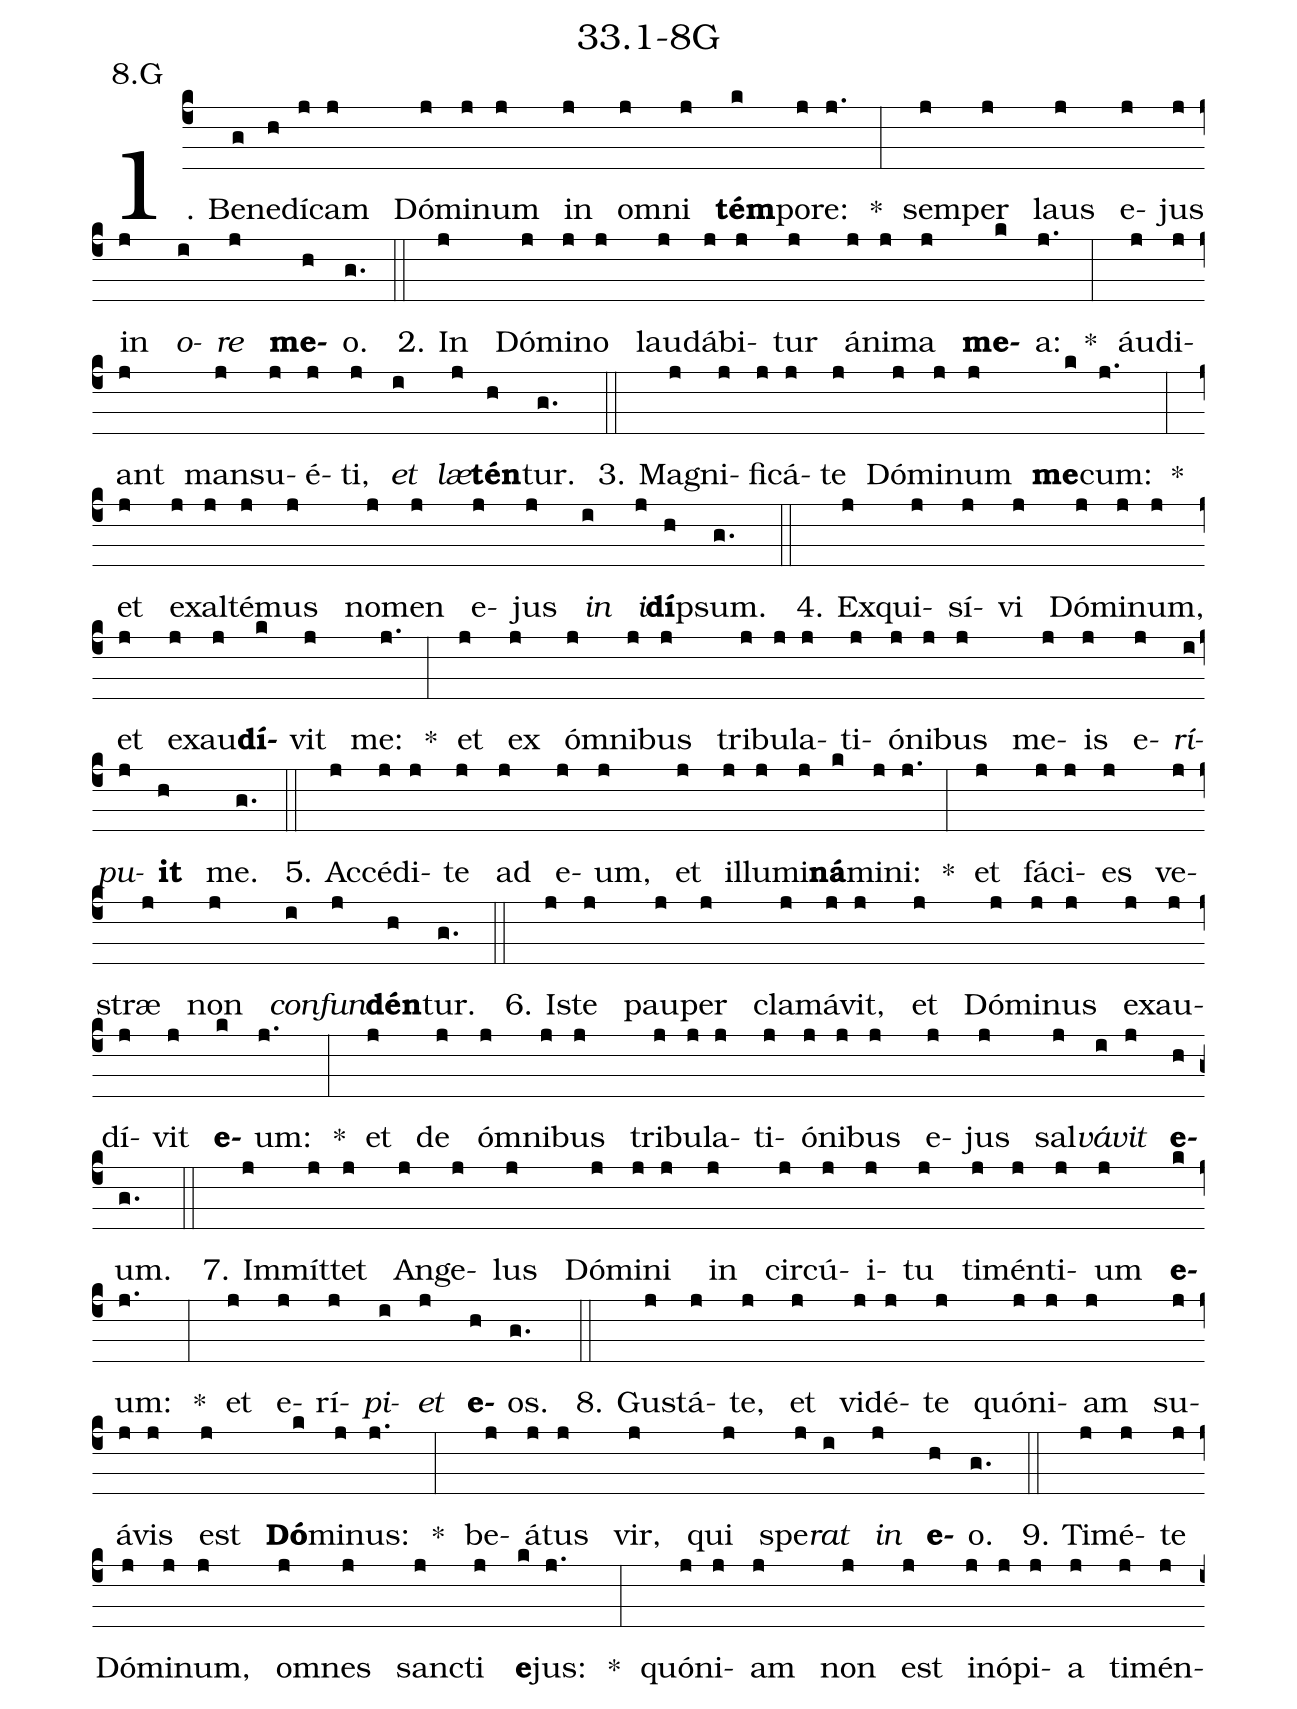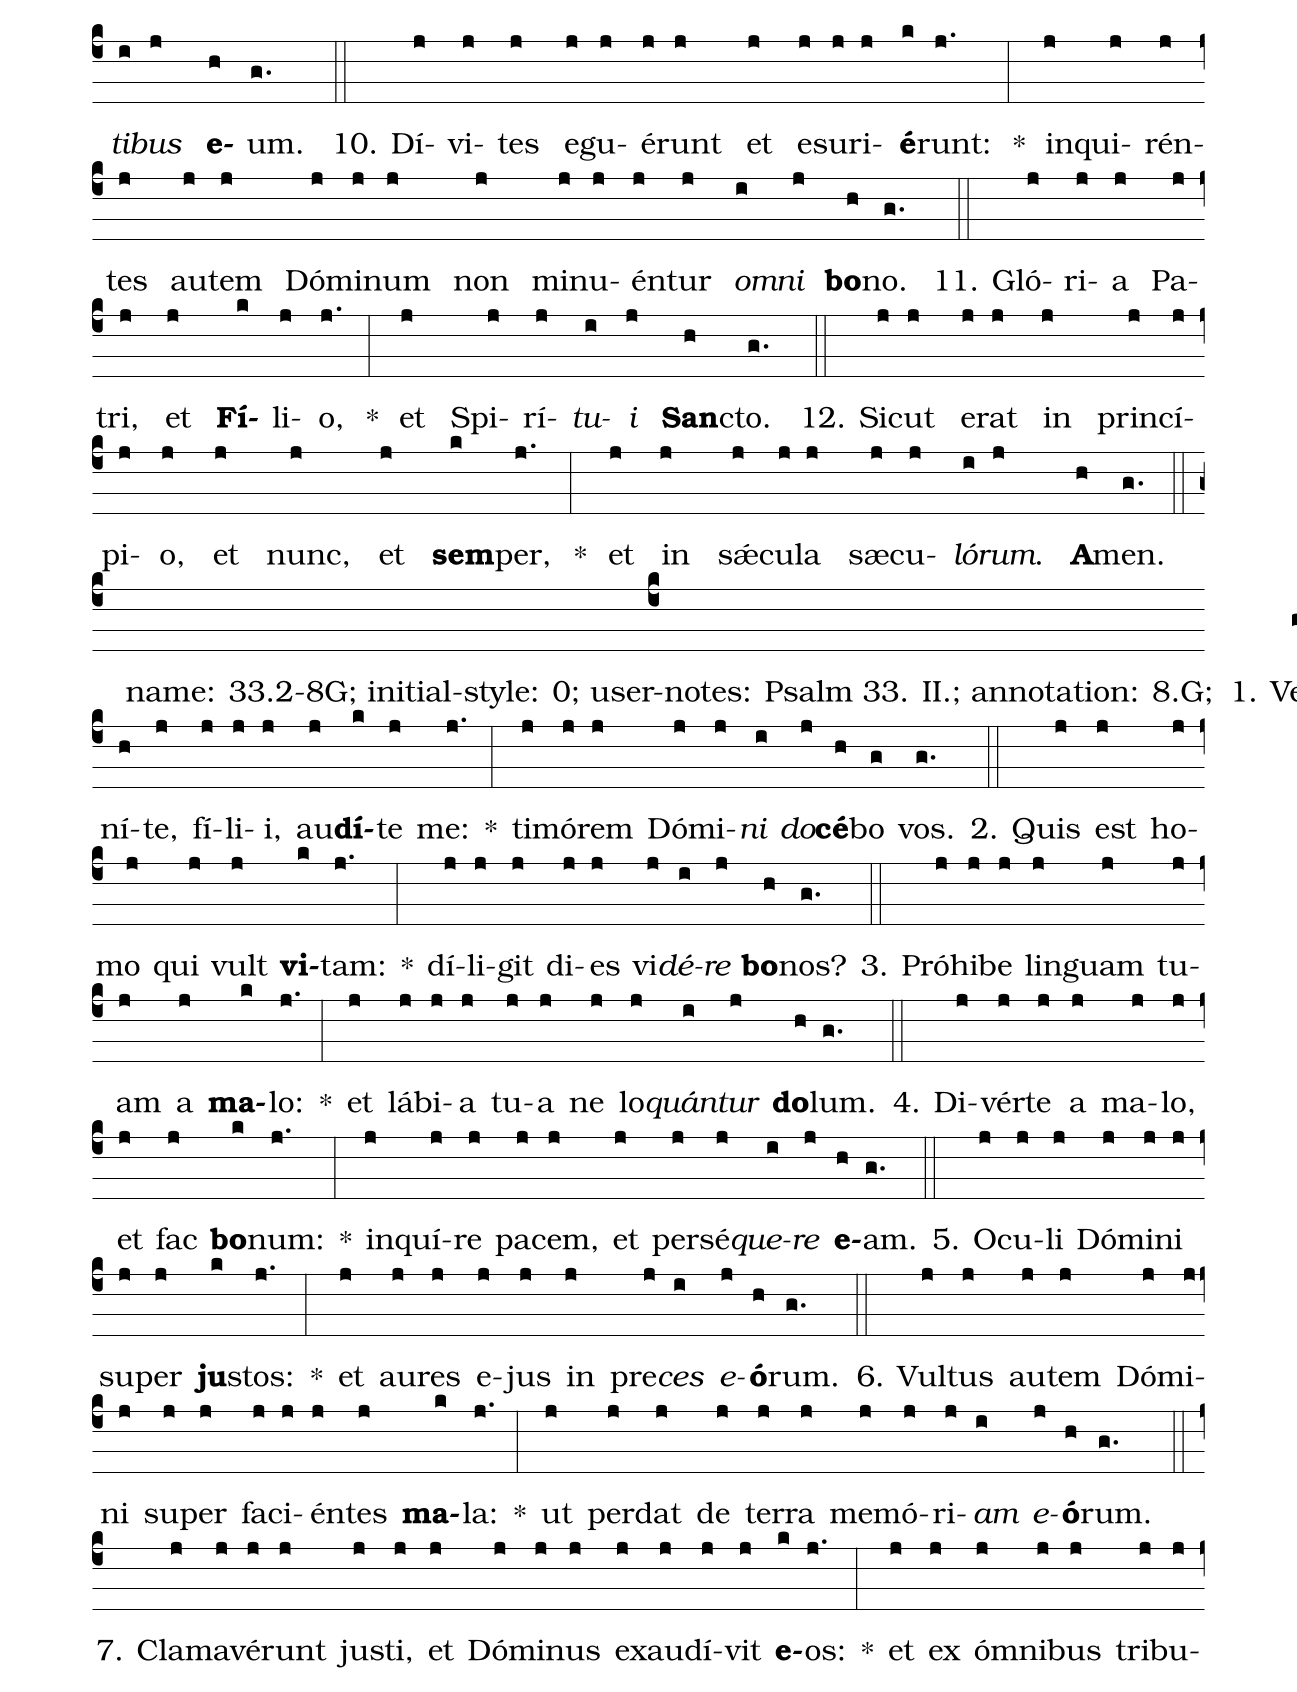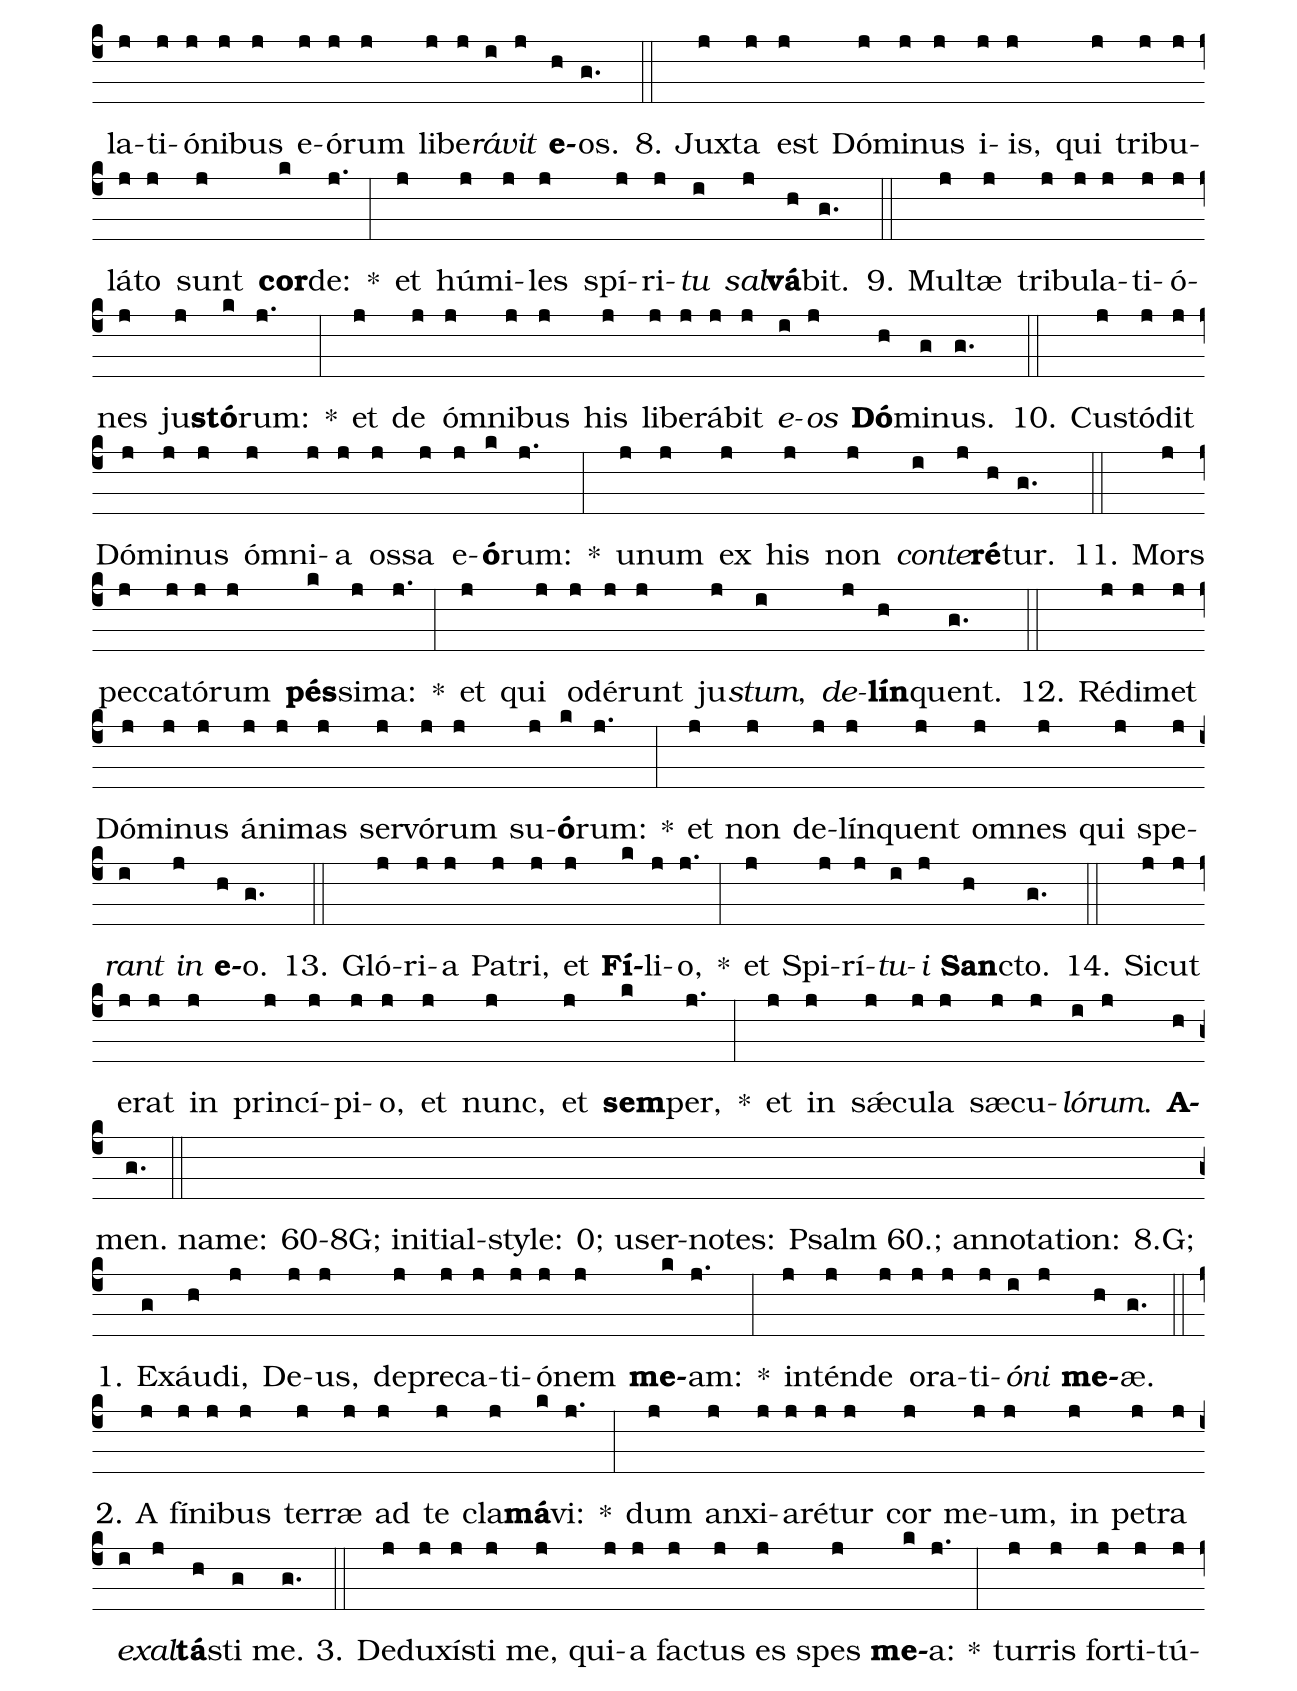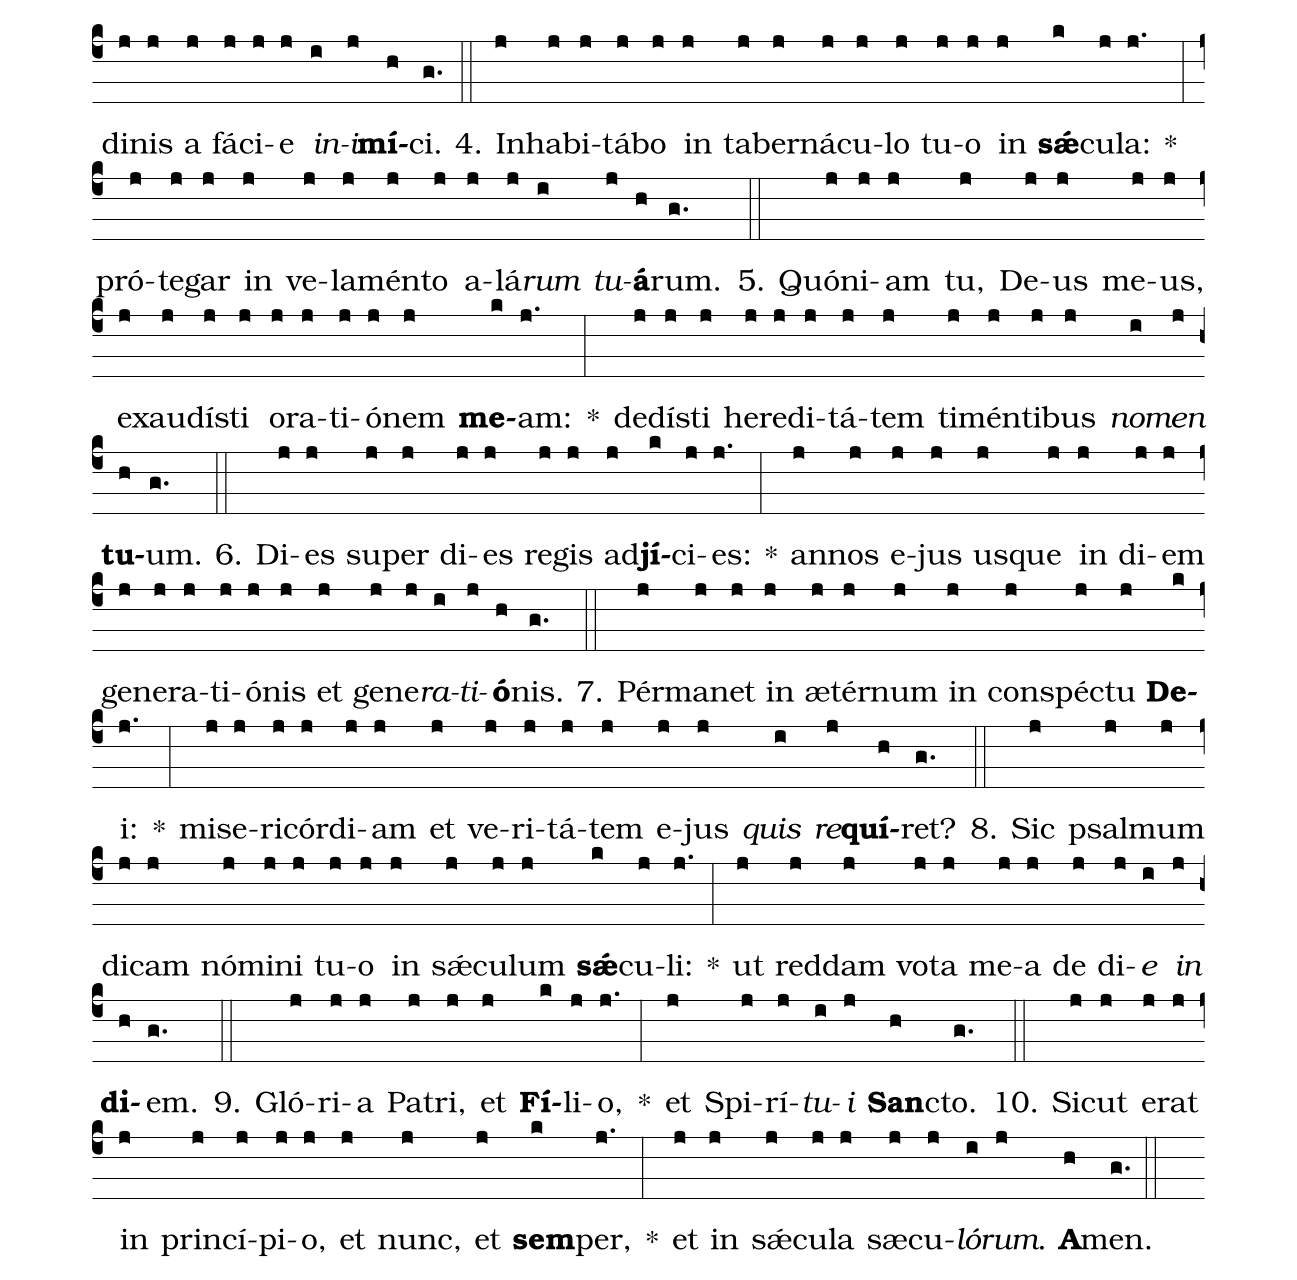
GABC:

name: 33.1-8G;
annotation: 8.G;
%%
(c4)1. Be(g)ne(h)dí(j)cam(j) Dó(j)mi(j)num(j) in(j) om(j)ni(j) <b>tém</b>(k)po(j)re:(j.) *(:) sem(j)per(j) laus(j) e(j)jus(j) in(j) <i>o</i>(i)<i>re</i>(j) <b>me</b>(h)o.(g.) (::)
2. In(j) Dó(j)mi(j)no(j) lau(j)dá(j)bi(j)tur(j) á(j)ni(j)ma(j) <b>me</b>(k)a:(j.) *(:) áu(j)di(j)ant(j) man(j)su(j)é(j)ti,(j) <i>et</i>(i) <i>læ</i>(j)<b>tén</b>(h)tur.(g.) (::)
3. Ma(j)gni(j)fi(j)cá(j)te(j) Dó(j)mi(j)num(j) <b>me</b>(k)cum:(j.) *(:) et(j) ex(j)al(j)té(j)mus(j) no(j)men(j) e(j)jus(j) <i>in</i>(i) <i>i</i>(j)<b>dí</b>(h)psum.(g.) (::)
4. Ex(j)qui(j)sí(j)vi(j) Dó(j)mi(j)num,(j) et(j) ex(j)au(j)<b>dí</b>(k)vit(j) me:(j.) *(:) et(j) ex(j) óm(j)ni(j)bus(j) tri(j)bu(j)la(j)ti(j)ó(j)ni(j)bus(j) me(j)is(j) e(j)<i>rí</i>(i)<i>pu</i>(j)<b>it</b>(h) me.(g.) (::)
5. Ac(j)cé(j)di(j)te(j) ad(j) e(j)um,(j) et(j) il(j)lu(j)mi(j)<b>ná</b>(k)mi(j)ni:(j.) *(:) et(j) fá(j)ci(j)es(j) ve(j)stræ(j) non(j) <i>con</i>(i)<i>fun</i>(j)<b>dén</b>(h)tur.(g.) (::)
6. I(j)ste(j) pau(j)per(j) cla(j)má(j)vit,(j) et(j) Dó(j)mi(j)nus(j) ex(j)au(j)dí(j)vit(j) <b>e</b>(k)um:(j.) *(:) et(j) de(j) óm(j)ni(j)bus(j) tri(j)bu(j)la(j)ti(j)ó(j)ni(j)bus(j) e(j)jus(j) sal(j)<i>vá</i>(i)<i>vit</i>(j) <b>e</b>(h)um.(g.) (::)
7. Im(j)mít(j)tet(j) An(j)ge(j)lus(j) Dó(j)mi(j)ni(j) in(j) cir(j)cú(j)i(j)tu(j) ti(j)mén(j)ti(j)um(j) <b>e</b>(k)um:(j.) *(:) et(j) e(j)rí(j)<i>pi</i>(i)<i>et</i>(j) <b>e</b>(h)os.(g.) (::)
8. Gu(j)stá(j)te,(j) et(j) vi(j)dé(j)te(j) quó(j)ni(j)am(j) su(j)á(j)vis(j) est(j) <b>Dó</b>(k)mi(j)nus:(j.) *(:) be(j)á(j)tus(j) vir,(j) qui(j) spe(j)<i>rat</i>(i) <i>in</i>(j) <b>e</b>(h)o.(g.) (::)
9. Ti(j)mé(j)te(j) Dó(j)mi(j)num,(j) om(j)nes(j) san(j)cti(j) <b>e</b>(k)jus:(j.) *(:) quó(j)ni(j)am(j) non(j) est(j) in(j)ó(j)pi(j)a(j) ti(j)mén(j)<i>ti</i>(i)<i>bus</i>(j) <b>e</b>(h)um.(g.) (::)
10. Dí(j)vi(j)tes(j) e(j)gu(j)é(j)runt(j) et(j) e(j)su(j)ri(j)<b>é</b>(k)runt:(j.) *(:) in(j)qui(j)rén(j)tes(j) au(j)tem(j) Dó(j)mi(j)num(j) non(j) mi(j)nu(j)én(j)tur(j) <i>om</i>(i)<i>ni</i>(j) <b>bo</b>(h)no.(g.) (::)
11. Gló(j)ri(j)a(j) Pa(j)tri,(j) et(j) <b>Fí</b>(k)li(j)o,(j.) *(:) et(j) Spi(j)rí(j)<i>tu</i>(i)<i>i</i>(j) <b>San</b>(h)cto.(g.) (::)
12. Si(j)cut(j) e(j)rat(j) in(j) prin(j)cí(j)pi(j)o,(j) et(j) nunc,(j) et(j) <b>sem</b>(k)per,(j.) *(:) et(j) in(j) s<sp>'ae</sp>(j)cu(j)la(j) sæ(j)cu(j)<i>ló</i>(i)<i>rum</i>.(j) <b>A</b>(h)men.(g.) (::)

name: 33.2-8G;
initial-style: 0;
user-notes: Psalm 33. II.;
annotation: 8.G;
%%
(c4)1. Ve(g)ní(h)te,(j) fí(j)li(j)i,(j) au(j)<b>dí</b>(k)te(j) me:(j.) *(:) ti(j)mó(j)rem(j) Dó(j)mi(j)<i>ni</i>(i) <i>do</i>(j)<b>cé</b>(h)bo(g) vos.(g.) (::)
2. Quis(j) est(j) ho(j)mo(j) qui(j) vult(j) <b>vi</b>(k)tam:(j.) *(:) dí(j)li(j)git(j) di(j)es(j) vi(j)<i>dé</i>(i)<i>re</i>(j) <b>bo</b>(h)nos?(g.) (::)
3. Pró(j)hi(j)be(j) lin(j)guam(j) tu(j)am(j) a(j) <b>ma</b>(k)lo:(j.) *(:) et(j) lá(j)bi(j)a(j) tu(j)a(j) ne(j) lo(j)<i>quán</i>(i)<i>tur</i>(j) <b>do</b>(h)lum.(g.) (::)
4. Di(j)vér(j)te(j) a(j) ma(j)lo,(j) et(j) fac(j) <b>bo</b>(k)num:(j.) *(:) in(j)quí(j)re(j) pa(j)cem,(j) et(j) per(j)sé(j)<i>que</i>(i)<i>re</i>(j) <b>e</b>(h)am.(g.) (::)
5. O(j)cu(j)li(j) Dó(j)mi(j)ni(j) su(j)per(j) <b>ju</b>(k)stos:(j.) *(:) et(j) au(j)res(j) e(j)jus(j) in(j) pre(j)<i>ces</i>(i) <i>e</i>(j)<b>ó</b>(h)rum.(g.) (::)
6. Vul(j)tus(j) au(j)tem(j) Dó(j)mi(j)ni(j) su(j)per(j) fa(j)ci(j)én(j)tes(j) <b>ma</b>(k)la:(j.) *(:) ut(j) per(j)dat(j) de(j) ter(j)ra(j) me(j)mó(j)ri(j)<i>am</i>(i) <i>e</i>(j)<b>ó</b>(h)rum.(g.) (::)
7. Cla(j)ma(j)vé(j)runt(j) ju(j)sti,(j) et(j) Dó(j)mi(j)nus(j) ex(j)au(j)dí(j)vit(j) <b>e</b>(k)os:(j.) *(:) et(j) ex(j) óm(j)ni(j)bus(j) tri(j)bu(j)la(j)ti(j)ó(j)ni(j)bus(j) e(j)ó(j)rum(j) li(j)be(j)<i>rá</i>(i)<i>vit</i>(j) <b>e</b>(h)os.(g.) (::)
8. Jux(j)ta(j) est(j) Dó(j)mi(j)nus(j) i(j)is,(j) qui(j) tri(j)bu(j)lá(j)to(j) sunt(j) <b>cor</b>(k)de:(j.) *(:) et(j) hú(j)mi(j)les(j) spí(j)ri(j)<i>tu</i>(i) <i>sal</i>(j)<b>vá</b>(h)bit.(g.) (::)
9. Mul(j)tæ(j) tri(j)bu(j)la(j)ti(j)ó(j)nes(j) ju(j)<b>stó</b>(k)rum:(j.) *(:) et(j) de(j) óm(j)ni(j)bus(j) his(j) li(j)be(j)rá(j)bit(j) <i>e</i>(i)<i>os</i>(j) <b>Dó</b>(h)mi(g)nus.(g.) (::)
10. Cu(j)stó(j)dit(j) Dó(j)mi(j)nus(j) óm(j)ni(j)a(j) os(j)sa(j) e(j)<b>ó</b>(k)rum:(j.) *(:) u(j)num(j) ex(j) his(j) non(j) <i>con</i>(i)<i>te</i>(j)<b>ré</b>(h)tur.(g.) (::)
11. Mors(j) pec(j)ca(j)tó(j)rum(j) <b>pés</b>(k)si(j)ma:(j.) *(:) et(j) qui(j) o(j)dé(j)runt(j) ju(j)<i>stum</i>,(i) <i>de</i>(j)<b>lín</b>(h)quent.(g.) (::)
12. Réd(j)i(j)met(j) Dó(j)mi(j)nus(j) á(j)ni(j)mas(j) ser(j)vó(j)rum(j) su(j)<b>ó</b>(k)rum:(j.) *(:) et(j) non(j) de(j)lín(j)quent(j) om(j)nes(j) qui(j) spe(j)<i>rant</i>(i) <i>in</i>(j) <b>e</b>(h)o.(g.) (::)
13. Gló(j)ri(j)a(j) Pa(j)tri,(j) et(j) <b>Fí</b>(k)li(j)o,(j.) *(:) et(j) Spi(j)rí(j)<i>tu</i>(i)<i>i</i>(j) <b>San</b>(h)cto.(g.) (::)
14. Si(j)cut(j) e(j)rat(j) in(j) prin(j)cí(j)pi(j)o,(j) et(j) nunc,(j) et(j) <b>sem</b>(k)per,(j.) *(:) et(j) in(j) s<sp>'ae</sp>(j)cu(j)la(j) sæ(j)cu(j)<i>ló</i>(i)<i>rum</i>.(j) <b>A</b>(h)men.(g.) (::)

name: 60-8G;
initial-style: 0;
user-notes: Psalm 60.;
annotation: 8.G;
%%
(c4)1. Ex(g)áu(h)di,(j) De(j)us,(j) de(j)pre(j)ca(j)ti(j)ó(j)nem(j) <b>me</b>(k)am:(j.) *(:) in(j)tén(j)de(j) o(j)ra(j)ti(j)<i>ó</i>(i)<i>ni</i>(j) <b>me</b>(h)æ.(g.) (::)
2. A(j) fí(j)ni(j)bus(j) ter(j)ræ(j) ad(j) te(j) cla(j)<b>má</b>(k)vi:(j.) *(:) dum(j) an(j)xi(j)a(j)ré(j)tur(j) cor(j) me(j)um,(j) in(j) pe(j)tra(j) <i>ex</i>(i)<i>al</i>(j)<b>tá</b>(h)sti(g) me.(g.) (::)
3. De(j)du(j)xí(j)sti(j) me,(j) qui(j)a(j) fa(j)ctus(j) es(j) spes(j) <b>me</b>(k)a:(j.) *(:) tur(j)ris(j) for(j)ti(j)tú(j)di(j)nis(j) a(j) fá(j)ci(j)e(j) <i>in</i>(i)<i>i</i>(j)<b>mí</b>(h)ci.(g.) (::)
4. In(j)ha(j)bi(j)tá(j)bo(j) in(j) ta(j)ber(j)ná(j)cu(j)lo(j) tu(j)o(j) in(j) <b>s<sp>'ae</sp></b>(k)cu(j)la:(j.) *(:) pró(j)te(j)gar(j) in(j) ve(j)la(j)mén(j)to(j) a(j)lá(j)<i>rum</i>(i) <i>tu</i>(j)<b>á</b>(h)rum.(g.) (::)
5. Quó(j)ni(j)am(j) tu,(j) De(j)us(j) me(j)us,(j) ex(j)au(j)dí(j)sti(j) o(j)ra(j)ti(j)ó(j)nem(j) <b>me</b>(k)am:(j.) *(:) de(j)dí(j)sti(j) he(j)re(j)di(j)tá(j)tem(j) ti(j)mén(j)ti(j)bus(j) <i>no</i>(i)<i>men</i>(j) <b>tu</b>(h)um.(g.) (::)
6. Di(j)es(j) su(j)per(j) di(j)es(j) re(j)gis(j) ad(j)<b>jí</b>(k)ci(j)es:(j.) *(:) an(j)nos(j) e(j)jus(j) us(j)que(j) in(j) di(j)em(j) ge(j)ne(j)ra(j)ti(j)ó(j)nis(j) et(j) ge(j)ne(j)<i>ra</i>(i)<i>ti</i>(j)<b>ó</b>(h)nis.(g.) (::)
7. Pér(j)ma(j)net(j) in(j) æ(j)tér(j)num(j) in(j) con(j)spé(j)ctu(j) <b>De</b>(k)i:(j.) *(:) mi(j)se(j)ri(j)cór(j)di(j)am(j) et(j) ve(j)ri(j)tá(j)tem(j) e(j)jus(j) <i>quis</i>(i) <i>re</i>(j)<b>quí</b>(h)ret?(g.) (::)
8. Sic(j) psal(j)mum(j) di(j)cam(j) nó(j)mi(j)ni(j) tu(j)o(j) in(j) s<sp>'ae</sp>(j)cu(j)lum(j) <b>s<sp>'ae</sp></b>(k)cu(j)li:(j.) *(:) ut(j) red(j)dam(j) vo(j)ta(j) me(j)a(j) de(j) di(j)<i>e</i>(i) <i>in</i>(j) <b>di</b>(h)em.(g.) (::)
9. Gló(j)ri(j)a(j) Pa(j)tri,(j) et(j) <b>Fí</b>(k)li(j)o,(j.) *(:) et(j) Spi(j)rí(j)<i>tu</i>(i)<i>i</i>(j) <b>San</b>(h)cto.(g.) (::)
10. Si(j)cut(j) e(j)rat(j) in(j) prin(j)cí(j)pi(j)o,(j) et(j) nunc,(j) et(j) <b>sem</b>(k)per,(j.) *(:) et(j) in(j) s<sp>'ae</sp>(j)cu(j)la(j) sæ(j)cu(j)<i>ló</i>(i)<i>rum</i>.(j) <b>A</b>(h)men.(g.) (::)
